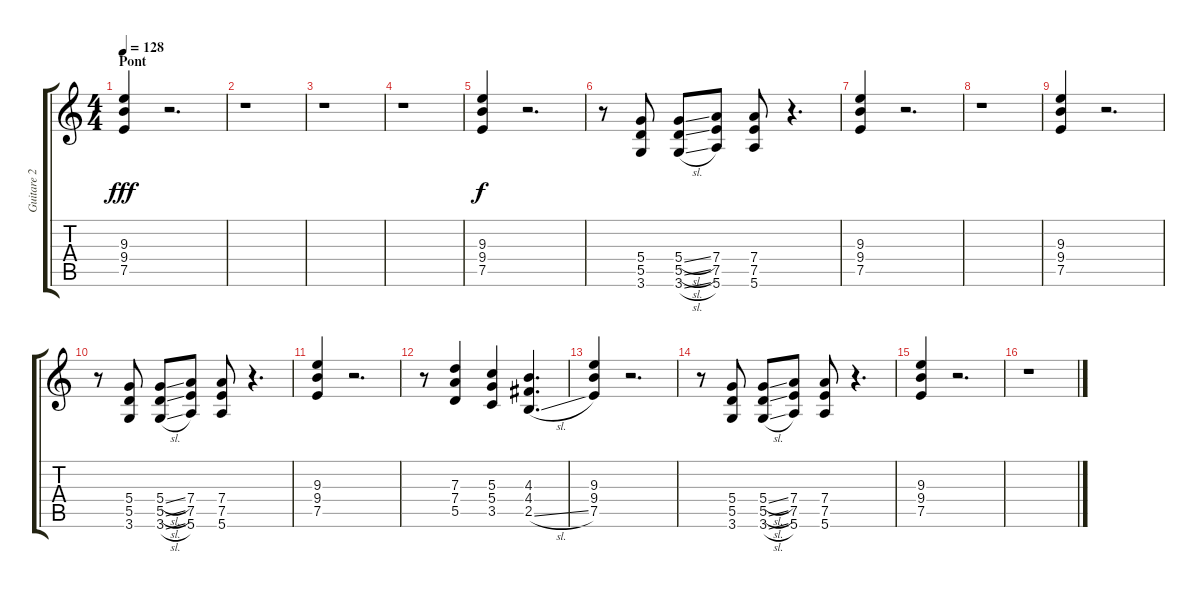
\track ("Guitare 2" "Guitare 2") {instrument distortionguitar}
\staff {score tabs}
\tuning (E4 B3 G3 D3 A2 E2) {hide}
\ts (4 4)
\section ("" "Pont")
\tempo 128
\clef g2
\ks c
(9.3 9.4 7.5).4{dy fff} r.2{d} |
r.1 |
r.1 |
r.1 |
(9.3 9.4 7.5).4{dy f} r.2{d} |
r.8 (5.4 5.5 3.6).8 (5.4{sl} 5.5{sl} 3.6{sl}).8 (7.4 7.5 5.6).8 (7.4 7.5 5.6).8 r.4{d} |
(9.3 9.4 7.5).4 r.2{d} |
r.1 |
(9.3 9.4 7.5).4 r.2{d} |
r.8 (5.4 5.5 3.6).8 (5.4{sl} 5.5{sl} 3.6{sl}).8 (7.4 7.5 5.6).8 (7.4 7.5 5.6).8 r.4{d} |
(9.3 9.4 7.5).4 r.2{d} |
r.8 (7.3 7.4 5.5).4 (5.3 5.4 3.5).4 (4.3 4.4 2.5{sl}).4{d} |
(9.3 9.4 7.5).4 r.2{d} |
r.8 (5.4 5.5 3.6).8 (5.4{sl} 5.5{sl} 3.6{sl}).8 (7.4 7.5 5.6).8 (7.4 7.5 5.6).8 r.4{d} |
(9.3 9.4 7.5).4 r.2{d} |
r.1
